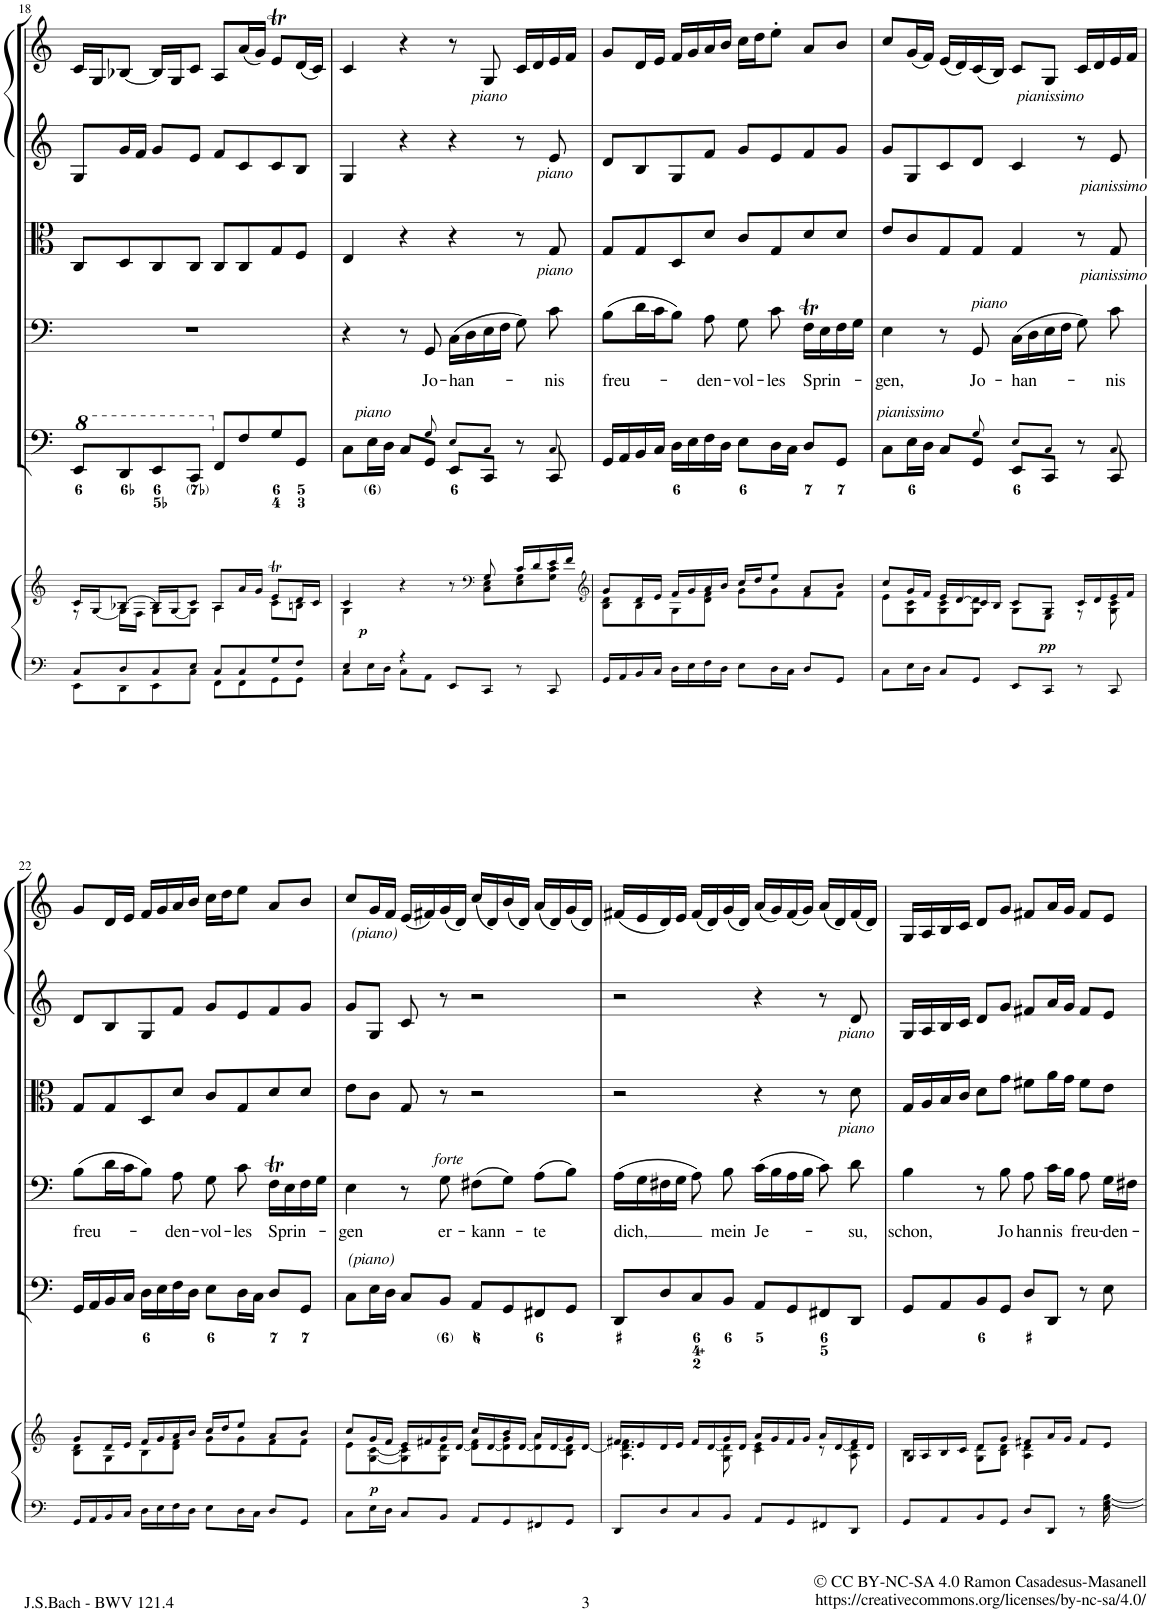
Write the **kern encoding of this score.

**kern	**kern	**dynam	**kern	**dynam	**kern	**text	**dynam	**kern	**dynam	**kern	**dynam	**kern	**dynam
*part6	*part6	*part6	*part5	*part5	*part4	*part4	*part4	*part3	*part3	*part2	*part2	*part1	*part1
*staff7	*staff6	*staff6/7	*staff5	*staff5	*staff4	*staff4	*staff4	*staff3	*staff3	*staff2	*staff2	*staff1	*staff1
*I"Piano reduction	*	*	*I"Continuo	*	*I"Basso	*	*	*I"Viola	*	*I"Violino II	*	*I"Violino I	*
*I'Pno	*	*	*	*	*	*	*	*I'Vla	*	*I'Vln	*	*I'Vln	*
!!LO:PB:g=z
*clefF4	*clefG2	*	*clefF4	*	*clefF4	*	*	*clefC3	*	*clefG2	*	*clefG2	*
*k[]	*k[]	*	*k[]	*	*k[]	*	*	*k[]	*	*k[]	*	*k[]	*
*M4/4	*M4/4	*	*M4/4	*	*M4/4	*	*	*M4/4	*	*M4/4	*	*M4/4	*
*met(c)	*met(c)	*	*met(c)	*	*met(c)	*	*	*met(c)	*	*met(c)	*	*met(c)	*
=18	=18	=18	=18	=18	=18	=18	=18	=18	=18	=18	=18	=18	=18
*^	*^	*	*	*	*	*	*	*	*	*	*	*	*
*	*	*	*	*	*8va	*	*	*	*	*	*	*	*	*	*
8C/L	8EE\L	16c/LL	8r	.	8E/L	.	1r	.	.	8C/L	.	8G/L	.	16c/LL	.
.	.	[<16G/J	.	.	.	.	.	.	.	.	.	.	.	16G/J	.
8D/	8DD\	[8B-X/J	16G\LL]	.	8D/	.	.	.	.	8D/	.	16g/L	.	[8B-X/J	.
.	.	.	16F\JJ	.	.	.	.	.	.	.	.	16f/JJ	.	.	.
8C/	8EE\	16B-/LL]	8G\L	.	8E/	.	.	.	.	8C/	.	8g/L	.	16B-/LL]	.
.	.	[<16G/J	.	.	.	.	.	.	.	.	.	.	.	16G/J	.
8E/J	8C\J	8c/J	8G\J]	.	8C/J	.	.	.	.	8C/J	.	8e/J	.	8c/J	.
*	*	*	*	*	*X8va	*	*	*	*	*	*	*	*	*	*
8C/L	8FF\L	8A/L	4A\	.	8FF/L	.	.	.	.	8C/L	.	8f/L	.	8A/L	.
8C/	8FF\	16a/L	.	.	8F/	.	.	.	.	8C/	.	8c/	.	(16a/L	.
.	.	16g/JJ	.	.	.	.	.	.	.	.	.	.	.	16g/JJ)	.
8G/	8GG\	8et/L	8c\L	.	8G/	.	.	.	.	8G/	.	8c/	.	8et/L	.
8F/J	8GG\J	16d/L	8Bn\J	.	8GG/J	.	.	.	.	8F/J	.	8B/J	.	(16d/L	.
.	.	16c/JJ	.	.	.	.	.	.	.	.	.	.	.	16c/JJ)	.
=19	=19	=19	=19	=19	=19	=19	=19	=19	=19	=19	=19	=19	=19	=19	=19
*	*	*	*	*	*^	*	*	*	*	*	*	*	*	*	*
!	!	!	!	!LO:DY:b	!	!	!	!	!	!	!	!	!	!	!	!
4E/	8C\L	4c/	4G\	p	8C\L	4.ryy	.	4r	.	.	4E/	.	4G/	.	4c/	.
!	!	!	!	!	!	!	!LO:DY:a	!	!	!	!	!	!	!	!	!
.	16E\L	.	.	.	16E\L	.	other-dynamics	.	.	.	.	.	.	.	.	.
.	16D\JJ	.	.	.	16D\JJ	.	.	.	.	.	.	.	.	.	.	.
4r	8C\L	4r	4ryy	.	8C/L	.	.	8r	.	.	4r	.	4r	.	4r	.
!	!	!	!	!	!	!	!	!	!LO:LY:b	!	!	!	!	!	!	!
.	8AA\J	.	.	.	8GG/J	8G!/	.	8GG/	Jo-	.	.	.	.	.	.	.
!	!	!	!	!	!	!	!	!	!LO:LY:b	!	!	!	!	!	!	!
8EE/L	2ryy	8r	8ryy	.	8EE/L	8E!/L	.	(16C\LL	-han-	.	4r	.	4r	.	8r	.
.	.	.	.	.	.	.	.	16D\	.	.	.	.	.	.	.	.
*	*	*clefF4	*	*	*	*	*	*	*	*	*	*	*	*	*	*
!	!	!	!	!	!	!	!	!	!	!	!	!	!	!	!	!LO:DY:b
8CC/J	.	8G/	8C\ 8E\L	.	8CC/J	8C!/J	.	16E\	.	.	.	.	.	.	8G/	other-dynamics
.	.	.	.	.	.	.	.	16F\JJ	.	.	.	.	.	.	.	.
8r	.	16c/LL	8E\ 8G\	.	8r	8ryy	.	8G\)	.	.	8r	.	8r	.	16c/LL	.
.	.	16d/	.	.	.	.	.	.	.	.	.	.	.	.	16d/	.
!	!	!	!	!	!	!	!	!	!LO:LY:b	!	!	!LO:DY:b	!	!LO:DY:b	!	!
8CC/	.	16e/	8G\ 8c\J	.	8CC/	8C!/	.	8c\	-nis	.	8G/	other-dynamics	8e/	other-dynamics	16e/	.
.	.	16f/JJ	.	.	.	.	.	.	.	.	.	.	.	.	16f/JJ	.
*v	*v	*	*	*	*v	*v	*	*	*	*	*	*	*	*	*	*
=20	=20	=20	=20	=20	=20	=20	=20	=20	=20	=20	=20	=20	=20	=20
*	*clefG2	*	*	*	*	*	*	*	*	*	*	*	*	*
!	!	!	!	!	!	!	!LO:LY:b	!	!	!	!	!	!	!
16GG/LL	8g/L	8B\ 8d\L	.	16GG/LL	.	(8B\L	freu-	.	8G/L	.	8d/L	.	8g/L	.
16AA/	.	.	.	16AA/	.	.	.	.	.	.	.	.	.	.
16BB/	16d/L	8B\	.	16BB/	.	16d\L	.	.	8G/	.	8B/	.	16d/L	.
16C/JJ	16e/JJ	.	.	16C/JJ	.	16c\J	.	.	.	.	.	.	16e/JJ	.
16D\LL	16f/LL	8G\	.	16D\LL	.	8B\J)	.	.	8D/	.	8G/	.	16f/LL	.
16E\	16g/	.	.	16E\	.	.	.	.	.	.	.	.	16g/	.
!	!	!	!	!	!	!	!LO:LY:b	!	!	!	!	!	!	!
16F\	16a/	8d\ 8f\J	.	16F\	.	8A\	-den-	.	8d/J	.	8f/J	.	16a/	.
16D\JJ	16b/JJ	.	.	16D\JJ	.	.	.	.	.	.	.	.	16b/JJ	.
!	!	!	!	!	!	!	!LO:LY:b	!	!	!	!	!	!	!
8E\L	16cc/LL	8g\L	.	8E\L	.	8G\	-vol-	.	8c/L	.	8g/L	.	16cc\LL	.
.	16dd/J	.	.	.	.	.	.	.	.	.	.	.	16dd\J	.
!	!	!	!	!	!	!	!LO:LY:b	!	!	!	!	!	!	!
16D\L	8ee/J	8g\	.	16D\L	.	8c\	-les	.	8G/	.	8e/	.	8ee'\J	.
16C\JJ	.	.	.	16C\JJ	.	.	.	.	.	.	.	.	.	.
!	!	!	!	!	!	!	!LO:LY:b	!	!	!	!	!	!	!
8D/L	8a/L	8f\	.	8D/L	.	16FT\LL	Sprin-	.	8d/	.	8f/	.	8a/L	.
.	.	.	.	.	.	16E\	.	.	.	.	.	.	.	.
8GG/J	8b/J	8f\J	.	8GG/J	.	16F\	.	.	8d/J	.	8g/J	.	8b/J	.
.	.	.	.	.	.	16G\JJ	.	.	.	.	.	.	.	.
=21	=21	=21	=21	=21	=21	=21	=21	=21	=21	=21	=21	=21	=21	=21
*	*	*	*	*^	*	*	*	*	*	*	*	*	*	*
!	!	!	!	!	!	!	!	!LO:LY:b	!	!	!	!	!	!	!
8C\L	8cc/L	8e\L	.	8C\L	4.ryy	.	4E\	-gen,	.	8e/L	.	8g/L	.	8cc/L	.
!	!	!	!	!	!	!LO:DY:a	!	!	!	!	!	!	!	!	!
16E\L	16g/L	8G\ 8c\	.	16E\L	.	other-dynamics	.	.	.	8c/	.	8G/	.	(16g/L	.
16D\JJ	16f/JJ	.	.	16D\JJ	.	.	.	.	.	.	.	.	.	16f/JJ)	.
8C/L	16e/LL	8G\ 8c\	.	8C/L	.	.	8r	.	.	8G/	.	8c/	.	(16e/LL	.
.	[16d/	.	.	.	.	.	.	.	.	.	.	.	.	16d/)	.
!	!	!	!	!	!	!	!	!LO:LY:b	!LO:DY:a	!	!	!	!	!	!
8GG/J	16c/	8G\ 8d\]J	.	8GG/J	8G!/	.	8GG/	Jo-	other-dynamics	8G/J	.	8d/J	.	(16c/	.
.	16B/JJ	.	.	.	.	.	.	.	.	.	.	.	.	16B/JJ)	.
!	!	!	!	!	!	!	!	!LO:LY:b	!	!	!	!	!	!	!
8EE/L	8c/L	8G\L	.	8EE/L	8E!/L	.	(16C\LL	-han-	.	4G/	.	4c/	.	8c/L	.
.	.	.	.	.	.	.	16D\	.	.	.	.	.	.	.	.
!	!	!	!LO:DY:b	!	!	!	!	!	!	!	!	!	!	!	!LO:DY:b
8CC/J	8G/J	8E\J	pp	8CC/J	8C!/J	.	16E\	.	.	.	.	.	.	8G/J	other-dynamics
.	.	.	.	.	.	.	16F\JJ	.	.	.	.	.	.	.	.
8r	16c/LL	8r	.	8r	8ryy	.	8G\)	.	.	8r	.	8r	.	16c/LL	.
.	16d/	.	.	.	.	.	.	.	.	.	.	.	.	16d/	.
!	!	!	!	!	!	!	!	!LO:LY:b	!	!	!LO:DY:b	!	!LO:DY:b	!	!
8CC/	16e/	8G\ 8c\	.	8CC/	8C!/	.	8c\	-nis	.	8G/	other-dynamics	8e/	other-dynamics	16e/	.
.	16f/JJ	.	.	.	.	.	.	.	.	.	.	.	.	16f/JJ	.
*	*	*	*	*v	*v	*	*	*	*	*	*	*	*	*	*
!!LO:LB:g=z
=22	=22	=22	=22	=22	=22	=22	=22	=22	=22	=22	=22	=22	=22	=22
!	!	!	!	!	!	!	!LO:LY:b	!	!	!	!	!	!	!
16GG/LL	8g/L	8B\ 8d\L	.	16GG/LL	.	(8B\L	freu-	.	8G/L	.	8d/L	.	8g/L	.
16AA/	.	.	.	16AA/	.	.	.	.	.	.	.	.	.	.
16BB/	16d/L	8G\	.	16BB/	.	16d\L	.	.	8G/	.	8B/	.	16d/L	.
16C/JJ	16e/JJ	.	.	16C/JJ	.	16c\J	.	.	.	.	.	.	16e/JJ	.
16D\LL	16f/LL	8B\	.	16D\LL	.	8B\J)	.	.	8D/	.	8G/	.	16f/LL	.
16E\	16g/	.	.	16E\	.	.	.	.	.	.	.	.	16g/	.
!	!	!	!	!	!	!	!LO:LY:b	!	!	!	!	!	!	!
16F\	16a/	8d\ 8f\J	.	16F\	.	8A\	-den-	.	8d/J	.	8f/J	.	16a/	.
16D\JJ	16b/JJ	.	.	16D\JJ	.	.	.	.	.	.	.	.	16b/JJ	.
!	!	!	!	!	!	!	!LO:LY:b	!	!	!	!	!	!	!
8E\L	16cc/LL	8g\L	.	8E\L	.	8G\	-vol-	.	8c/L	.	8g/L	.	16cc\LL	.
.	16dd/J	.	.	.	.	.	.	.	.	.	.	.	16dd\J	.
!	!	!	!	!	!	!	!LO:LY:b	!	!	!	!	!	!	!
16D\L	8ee/J	8g\	.	16D\L	.	8c\	-les	.	8G/	.	8e/	.	8ee\J	.
16C\JJ	.	.	.	16C\JJ	.	.	.	.	.	.	.	.	.	.
!	!	!	!	!	!	!	!LO:LY:b	!	!	!	!	!	!	!
8D/L	8a/L	8f\	.	8D/L	.	16FT\LL	Sprin-	.	8d/	.	8f/	.	8a/L	.
.	.	.	.	.	.	16E\	.	.	.	.	.	.	.	.
8GG/J	8b/J	8f\J	.	8GG/J	.	16F\	.	.	8d/J	.	8g/J	.	8b/J	.
.	.	.	.	.	.	16G\JJ	.	.	.	.	.	.	.	.
=23	=23	=23	=23	=23	=23	=23	=23	=23	=23	=23	=23	=23	=23	=23
!	!	!	!	!	!	!	!LO:LY:b	!	!	!	!	!	!	!
8C\L	8cc/L	8e\L	.	8C\L	.	4E\	-gen	.	8e\L	.	8g/L	.	8cc/L	.
!	!	!	!LO:DY:b	!	!LO:DY:a	!	!	!	!	!	!	!	!	!LO:DY:b
16E\L	16g/L	[8G\ [8c\	p	16E\L	other-dynamics	.	.	.	8c\J	.	8G/J	.	16g/L	other-dynamics
16D\JJ	16f/JJ	.	.	16D\JJ	.	.	.	.	.	.	.	.	16f/JJ	.
8C/L	16e/LL	8G\] 8c\]	.	8C/L	.	8r	.	.	8G/	.	8c/	.	(16e/LL	.
.	16f#X/	.	.	.	.	.	.	.	.	.	.	.	16f#X/)	.
!	!	!	!	!	!	!	!LO:LY:b	!LO:DY:a	!	!	!	!	!	!
8BB/J	16g/	8G\ 8d\J	.	8BB/J	.	8G\	er-	other-dynamics	8r	.	8r	.	(16g/	.
.	[<16d/JJ	.	.	.	.	.	.	.	.	.	.	.	16d/JJ)	.
!	!	!	!	!	!	!	!LO:LY:b	!	!	!	!	!	!	!
8AA/L	16cc/LL	8d\] 8f#\L	.	8AA/L	.	(8F#X\L	-kann-	.	2r	.	2r	.	(16cc/LL	.
.	[<16d/	.	.	.	.	.	.	.	.	.	.	.	16d/)	.
8GG/	16b/	8d\] 8g\	.	8GG/	.	8G\J)	.	.	.	.	.	.	(16b/	.
.	[<16d/JJ	.	.	.	.	.	.	.	.	.	.	.	16d/JJ)	.
!	!	!	!	!	!	!	!LO:LY:b	!	!	!	!	!	!	!
8FF#X/	16a/LL	8d\] 8a\	.	8FF#X/	.	(8A\L	-te	.	.	.	.	.	(16a/LL	.
.	[<16d/	.	.	.	.	.	.	.	.	.	.	.	16d/)	.
8GG/J	16g/	8B\ 8d\]J	.	8GG/J	.	8B\J)	.	.	.	.	.	.	(16g/	.
.	[<16d/JJ	.	.	.	.	.	.	.	.	.	.	.	16d/JJ)	.
=24	=24	=24	=24	=24	=24	=24	=24	=24	=24	=24	=24	=24	=24	=24
!	!	!	!	!	!	!	!LO:LY:b	!	!	!	!	!	!	!
8DD/L	16f#X/LL	4.A\ 4.d\] 4.f#\	.	8DD/L	.	(16A\LL	dich,	.	2r	.	2r	.	(16f#X/LL	.
.	16e/	.	.	.	.	16G\	.	.	.	.	.	.	16e/	.
8D/	16d/	.	.	8D/	.	16F#X\	.	.	.	.	.	.	16d/)	.
.	16e/JJ	.	.	.	.	16G\JJ	.	.	.	.	.	.	16e/JJ	.
8C/	16f#/LL	.	.	8C/	.	8A\)	.	.	.	.	.	.	(16f#/LL	.
.	[<16d/	.	.	.	.	.	.	.	.	.	.	.	16d/)	.
!	!	!	!	!	!	!	!LO:LY:b	!	!	!	!	!	!	!
8BB/J	16g/	8G\ 8d\]	.	8BB/J	.	8B\	mein	.	.	.	.	.	(16g/	.
.	16d/JJ	.	.	.	.	.	.	.	.	.	.	.	16d/JJ)	.
!	!	!	!	!	!	!	!LO:LY:b	!	!	!	!	!	!	!
8AA/L	16a/LL	4c\ 4e\	.	8AA/L	.	(16c\LL	Je-	.	4r	.	4r	.	(16a/LL	.
.	16g/	.	.	.	.	16B\	.	.	.	.	.	.	16g/)	.
8GG/	16f#/	.	.	8GG/	.	16A\	.	.	.	.	.	.	(16f#/	.
.	16g/JJ	.	.	.	.	16B\JJ	.	.	.	.	.	.	16g/JJ)	.
8FF#X/	16a/LL	8r	.	8FF#X/	.	8c\)	.	.	8r	.	8r	.	(16a/LL	.
.	[<16d/	.	.	.	.	.	.	.	.	.	.	.	16d/)	.
!	!	!	!	!	!	!	!LO:LY:b	!	!	!LO:DY:b	!	!LO:DY:b	!	!
8DD/J	16f#/	8A\ 8d\]	.	8DD/J	.	8d\	-su,	.	8d\	other-dynamics	8d/	other-dynamics	(16f#/	.
.	16d/JJ	.	.	.	.	.	.	.	.	.	.	.	16d/JJ)	.
=25	=25	=25	=25	=25	=25	=25	=25	=25	=25	=25	=25	=25	=25	=25
*^	*	*	*	*	*	*	*	*	*	*	*	*	*	*
!	!	!	!	!	!	!	!	!LO:LY:b	!	!	!	!	!	!	!
2..ryy	8GG/L	16G/LL	4B\	.	8GG/L	.	4B\	schon,	.	16G/LL	.	16G/LL	.	16G/LL	.
.	.	16A/	.	.	.	.	.	.	.	16A/	.	16A/	.	16A/	.
.	8AA/	16B/	.	.	8AA/	.	.	.	.	16B/	.	16B/	.	16B/	.
.	.	16c/JJ	.	.	.	.	.	.	.	16c/JJ	.	16c/JJ	.	16c/JJ	.
.	8BB/	8d/L	8G\ 8d\L	.	8BB/	.	8r	.	.	8d\L	.	8d/L	.	8d/L	.
!	!	!	!	!	!	!	!	!LO:LY:b	!	!	!	!	!	!	!
.	8GG/J	8g/J	8B\ 8d\J	.	8GG/J	.	8B\	Jo-	.	8g\J	.	8g/J	.	8g/J	.
!	!	!	!	!	!	!	!	!LO:LY:b	!	!	!	!	!	!	!
.	8D/L	8f#X/L	4A\ 4d\	.	8D/L	.	8A\	-han-	.	8f#X\L	.	8f#X/L	.	8f#X/L	.
!	!	!	!	!	!	!	!	!LO:LY:b	!	!	!	!	!	!	!
.	8DD/J	16a/L	.	.	8DD/J	.	16c\LL	-nis	.	16a\L	.	16a/L	.	16a/L	.
.	.	16g/JJ	.	.	.	.	16B\JJ	.	.	16g\JJ	.	16g/JJ	.	16g/JJ	.
!	!	!	!	!	!	!	!	!LO:LY:b	!	!	!	!	!	!	!
.	8r	8f#/L	8ryy	.	8r	.	8A\	freu-	.	8f#\L	.	8f#/L	.	8f#/L	.
!	!	!	!	!	!	!	!	!LO:LY:b	!	!	!	!	!	!	!
[8G\ [8B\	8E\	8e/J	8ryy	.	8E\	.	16G\LL	-den-	.	8e\J	.	8e/J	.	8e/J	.
.	.	.	.	.	.	.	16F#X\JJ	.	.	.	.	.	.	.	.
*v	*v	*	*	*	*	*	*	*	*	*	*	*	*	*	*
*	*v	*v	*	*	*	*	*	*	*	*	*	*	*	*
=	=	=	=	=	=	=	=	=	=	=	=	=	=
*-	*-	*-	*-	*-	*-	*-	*-	*-	*-	*-	*-	*-	*-
